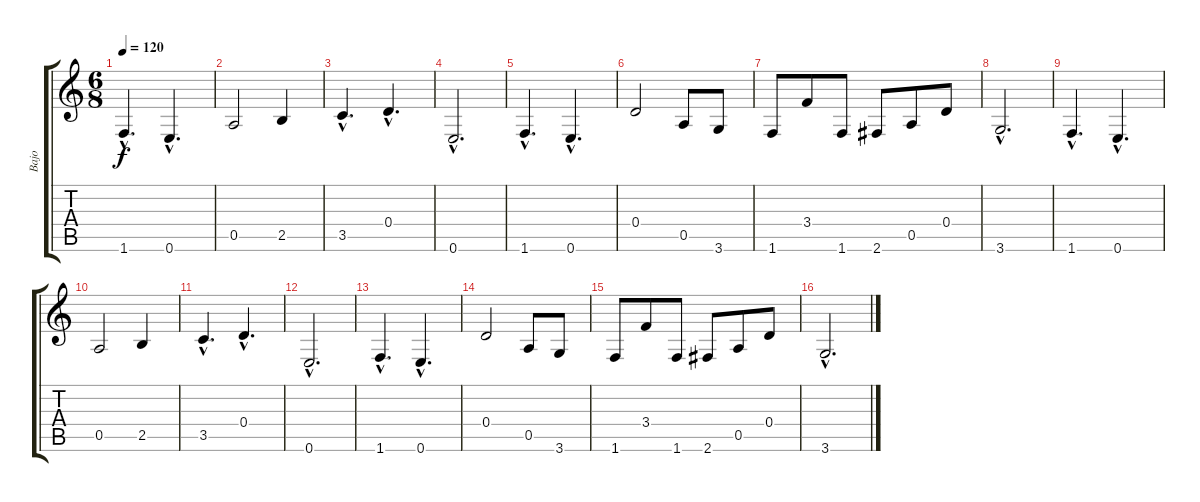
\track ("Bajo" "Bajo") {instrument slapbass2}
\staff {score tabs}
\tuning (E4 B3 G3 D3 A2 E2) {hide}
\ts (6 8)
\tempo 120
\clef g2
\ks c
1.6{hac}.4{d dy f} 0.6{hac}.4{d} |
0.5.2 2.5.4 |
3.5{hac}.4{d} 0.4{hac}.4{d} |
0.6{hac}.2{d} |
1.6{hac}.4{d} 0.6{hac}.4{d} |
0.4.2 0.5.8 3.6.8 |
1.6.8 3.4.8 1.6.8 2.6.8 0.5.8 0.4.8 |
3.6{hac}.2{d} |
1.6{hac}.4{d} 0.6{hac}.4{d} |
0.5.2 2.5.4 |
3.5{hac}.4{d} 0.4{hac}.4{d} |
0.6{hac}.2{d} |
1.6{hac}.4{d} 0.6{hac}.4{d} |
0.4.2 0.5.8 3.6.8 |
1.6.8 3.4.8 1.6.8 2.6.8 0.5.8 0.4.8 |
3.6{hac}.2{d}
